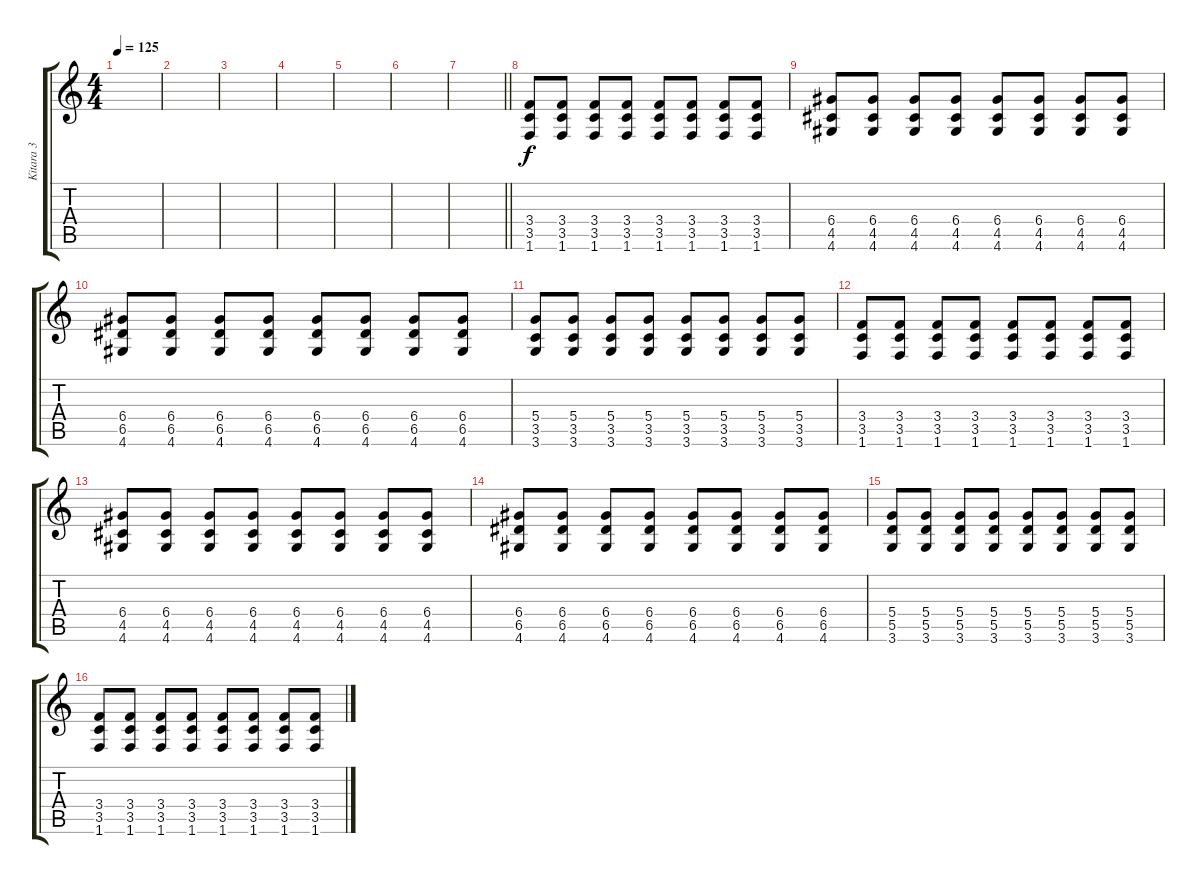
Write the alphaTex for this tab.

\track ("Kitara 3" "Kitara 3") {instrument overdrivenguitar}
\staff {score tabs}
\tuning (E4 B3 G3 D3 A2 E2) {hide}
\ts (4 4)
\tempo 125
\clef g2
\ks c
|
|
|
|
|
|
\barLineRight lightlight
|
\section ("" "")
(3.4 3.5 1.6).8{dy f volume 11 balance 8 instrument distortionguitar} (3.4 3.5 1.6).8 (3.4 3.5 1.6).8 (3.4 3.5 1.6).8 (3.4 3.5 1.6).8 (3.4 3.5 1.6).8 (3.4 3.5 1.6).8 (3.4 3.5 1.6).8 |
(6.4 4.5 4.6).8 (6.4 4.5 4.6).8 (6.4 4.5 4.6).8 (6.4 4.5 4.6).8 (6.4 4.5 4.6).8 (6.4 4.5 4.6).8 (6.4 4.5 4.6).8 (6.4 4.5 4.6).8 |
(6.4 6.5 4.6).8 (6.4 6.5 4.6).8 (6.4 6.5 4.6).8 (6.4 6.5 4.6).8 (6.4 6.5 4.6).8 (6.4 6.5 4.6).8 (6.4 6.5 4.6).8 (6.4 6.5 4.6).8 |
(5.4 3.5 3.6).8 (5.4 3.5 3.6).8 (5.4 3.5 3.6).8 (5.4 3.5 3.6).8 (5.4 3.5 3.6).8 (5.4 3.5 3.6).8 (5.4 3.5 3.6).8 (5.4 3.5 3.6).8 |
(3.4 3.5 1.6).8 (3.4 3.5 1.6).8 (3.4 3.5 1.6).8 (3.4 3.5 1.6).8 (3.4 3.5 1.6).8 (3.4 3.5 1.6).8 (3.4 3.5 1.6).8 (3.4 3.5 1.6).8 |
(6.4 4.5 4.6).8 (6.4 4.5 4.6).8 (6.4 4.5 4.6).8 (6.4 4.5 4.6).8 (6.4 4.5 4.6).8 (6.4 4.5 4.6).8 (6.4 4.5 4.6).8 (6.4 4.5 4.6).8 |
(6.4 6.5 4.6).8 (6.4 6.5 4.6).8 (6.4 6.5 4.6).8 (6.4 6.5 4.6).8 (6.4 6.5 4.6).8 (6.4 6.5 4.6).8 (6.4 6.5 4.6).8 (6.4 6.5 4.6).8 |
(5.4 5.5 3.6).8 (5.4 5.5 3.6).8 (5.4 5.5 3.6).8 (5.4 5.5 3.6).8 (5.4 5.5 3.6).8 (5.4 5.5 3.6).8 (5.4 5.5 3.6).8 (5.4 5.5 3.6).8 |
(3.4 3.5 1.6).8 (3.4 3.5 1.6).8 (3.4 3.5 1.6).8 (3.4 3.5 1.6).8 (3.4 3.5 1.6).8 (3.4 3.5 1.6).8 (3.4 3.5 1.6).8 (3.4 3.5 1.6).8
